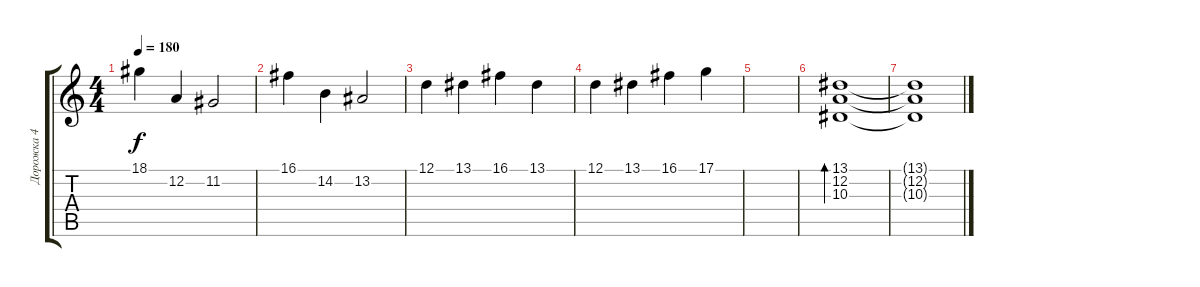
\track ("Дорожка 4" "Дорожка 4") {instrument musicbox}
\staff {score tabs}
\tuning (D4 A3 F3 C3 G2 D2) {hide}
\ts (4 4)
\tempo 180
\clef g2
\ks c
18.1.4{dy f} 12.2.4 11.2.2 |
16.1.4 14.2.4 13.2.2 |
12.1.4 13.1.4 16.1.4 13.1.4 |
12.1.4 13.1.4 16.1.4 17.1.4 |
|
(13.1 12.2 10.3).1{bd 240} |
(13.1{t} 12.2{t} 10.3{t}).1
